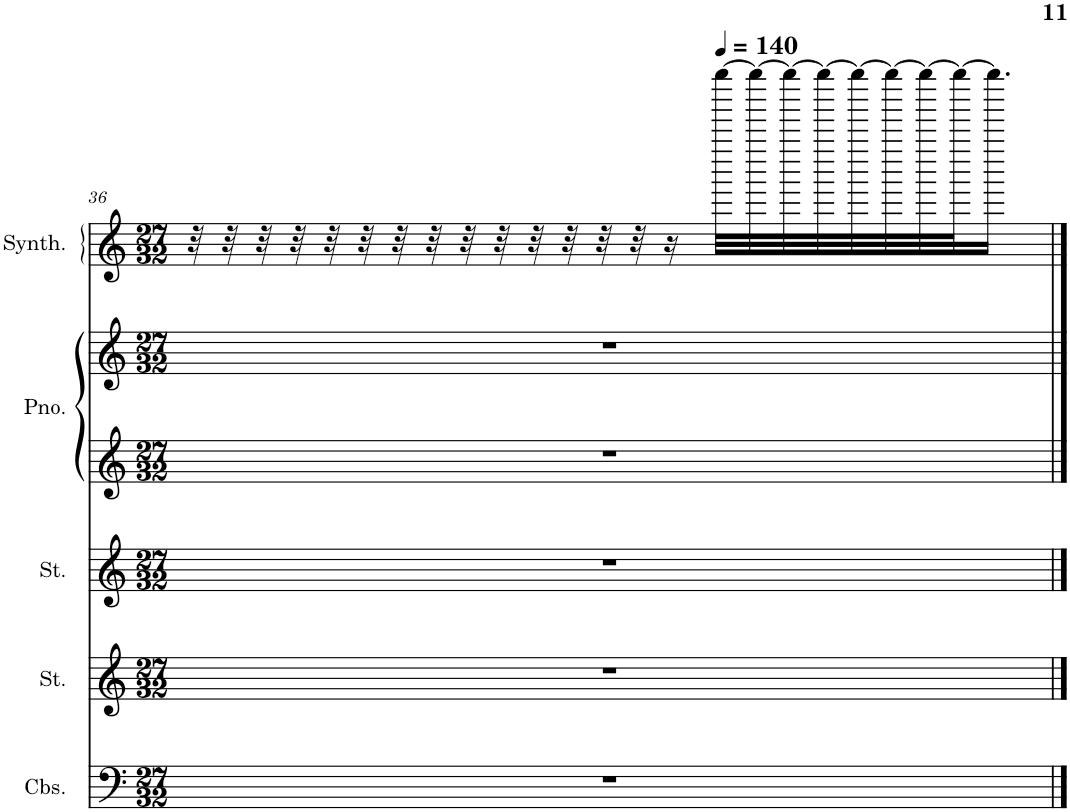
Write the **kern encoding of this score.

**kern	**kern	**kern	**kern	**kern	**kern
*part5	*part4	*part3	*part2	*part2	*part1
*staff6	*staff5	*staff4	*staff3	*staff2	*staff1
*I"Contrabasses, Strings R3	*I"Strings, Strings L2	*I"Strings, Strings L1	*I"Piano, Piano	*	*I"Sine Synthesizer
*I'Cbs.	*I'St.	*I'St.	*I'Pno.	*	*I'Synth.
!!LO:PB:g=z
*clefF4	*clefG2	*clefG2	*clefG2	*clefG2	*clefG2
*Trd7c12	*	*	*	*	*
*k[]	*k[]	*k[]	*k[]	*k[]	*k[]
*M27/32	*M27/32	*M27/32	*M27/32	*M27/32	*M27/32
=36	=36	=36	=36	=36	=36
32%27r	32%27r	32%27r	32%27r	32%27r	32r
.	.	.	.	.	32r
.	.	.	.	.	32r
.	.	.	.	.	32r
.	.	.	.	.	32r
.	.	.	.	.	32r
.	.	.	.	.	32r
.	.	.	.	.	32r
.	.	.	.	.	32r
.	.	.	.	.	32r
.	.	.	.	.	32r
.	.	.	.	.	32r
.	.	.	.	.	32r
.	.	.	.	.	32r
.	.	.	.	.	16r
*	*	*	*	*	*MM140
.	.	.	.	.	[32gggggg\LLL
.	.	.	.	.	32gggggg\_
.	.	.	.	.	32gggggg\_
.	.	.	.	.	32gggggg\_
.	.	.	.	.	32gggggg\_
.	.	.	.	.	32gggggg\_
.	.	.	.	.	32gggggg\_
.	.	.	.	.	32gggggg\J_
.	.	.	.	.	16.gggggg\JJ]
==	==	==	==	==	==
*-	*-	*-	*-	*-	*-
